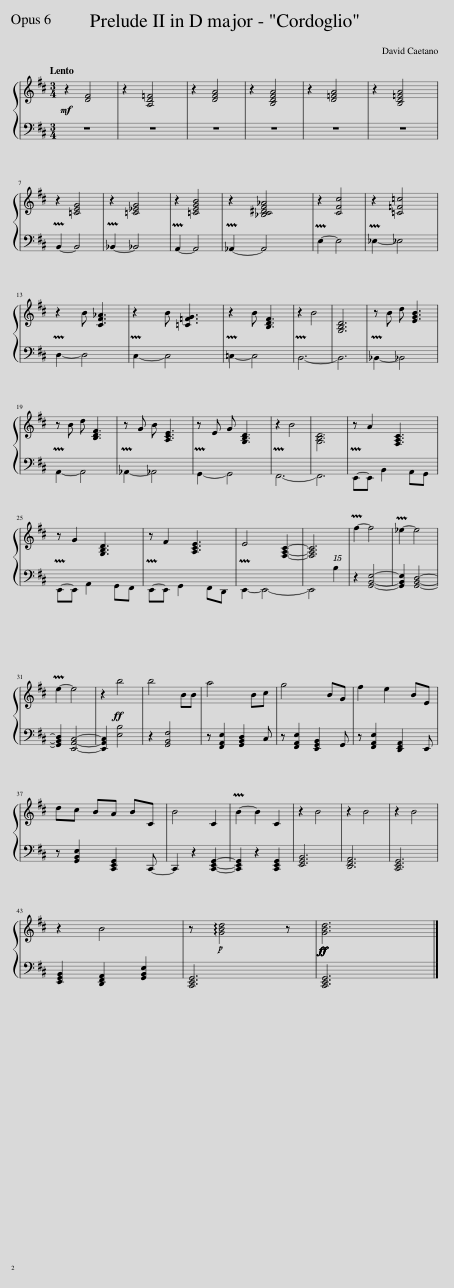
X:1
%%score { 1 | 2 }
L:1/8
Q:1/4=52
M:3/4
I:linebreak $
K:D
V:1 treble
V:2 bass
V:1
!mf! z2 [DF]4 | z2 [A,D=F]4 | z2 [DFA]4 | z2 [B,DFA]4 | z2 [D=FA]4 | %5
 z2 [B,D=FA]4 |$ z2 [=CEG]4 | z2 [=C_EG]4 | z2 [=CEGB]4 | z2 [_B,C^DF_A]4 | %10
 z2 [CFc]4 | z2 [=C=F=c]4 |$ z2 B [CF_A]3 | z2 B [=C=FG]3 | z2 B [B,DF]3 | %15
 z2 B4 | [G,B,D]6 | z B d [EGB]3 |$ z B d [B,DF]3 | z G B [A,CE]3 | %20
 z E G [G,B,D]3 | z2 B4 | [G,B,D]6 | z A2 [F,A,C]3 |$ z G2 [G,B,D]3 | %25
 z F2 [A,CE]3 | E4 [F,A,C]2- | [F,A,C]6 | Pf2- f4 | P_e2- e4 |$ %30
 Pe2- e4 | z2!ff! b4 | b4 BB | a4 Bc | g4 BG | %35
 f2 e2 BE |$ dc BA BC | B4 C2 | PB2- B2 C2 | z2 B4 | %40
 z2 B4 | z2 B4 |$ z2 B4 | z!p! !arpeggio![GBd]4 z |!ff!!ff!!ff! [GBd]6 |] %45
V:2
!p! z6 | z6 | z6 | z6 | z6 | %5
 z6 |$ PB,,2- B,,4 | P_B,,2- _B,,4 | PA,,2- A,,4 | P_A,,2- A,,4 | %10
 PE,2- E,4 | P_E,2- _E,4 |$ PD,2- D,4 | PC,2- C,4 | P=C,2- C,4 | %15
 PB,,6- | B,,6 | P_B,,2- _B,,4 |$ PA,,2- A,,4 | P_A,,2- _A,,4 | %20
 PG,,2- G,,4 | PF,,6- | F,,6 | PE,,-E,, B,,2 A,,G,, |$ PE,,-E,, A,,2 G,,F,, | %25
 PE,,-E,, G,,2 F,,D,, | PE,,2- E,,4- | E,,4!8va(! b2!8va)! | z2!f! [G,,B,,E,]4- | [G,,B,,E,]2 [G,,B,,D,]4- |$ %30
 [G,,B,,D,]2 [E,,A,,C,]4- | [E,,A,,C,]2 [E,B,]4 | z2 [G,,B,,F,]4 | z [F,,A,,E,]2 [G,,B,,D,]2 C, | z [F,,A,,E,]2 [E,,G,,B,,]2 G,, | %35
 z [F,,A,,E,]2 [D,,F,,A,,]2 E,, |$ z [G,,B,,E,]2 [C,,E,,G,,]2 C,,- | C,,2 z2 [C,,E,,G,,]2- | [C,,E,,G,,]2 z2 [C,,E,,G,,]2 | [E,,G,,B,,]6 | %40
 [D,,F,,A,,]6 | [C,,E,,G,,]6 |$ [E,,G,,B,,]2 [D,,F,,A,,]2 [G,,B,,E,]2 | [C,,E,,G,,]6 | [C,,E,,G,,]6 |] %45
